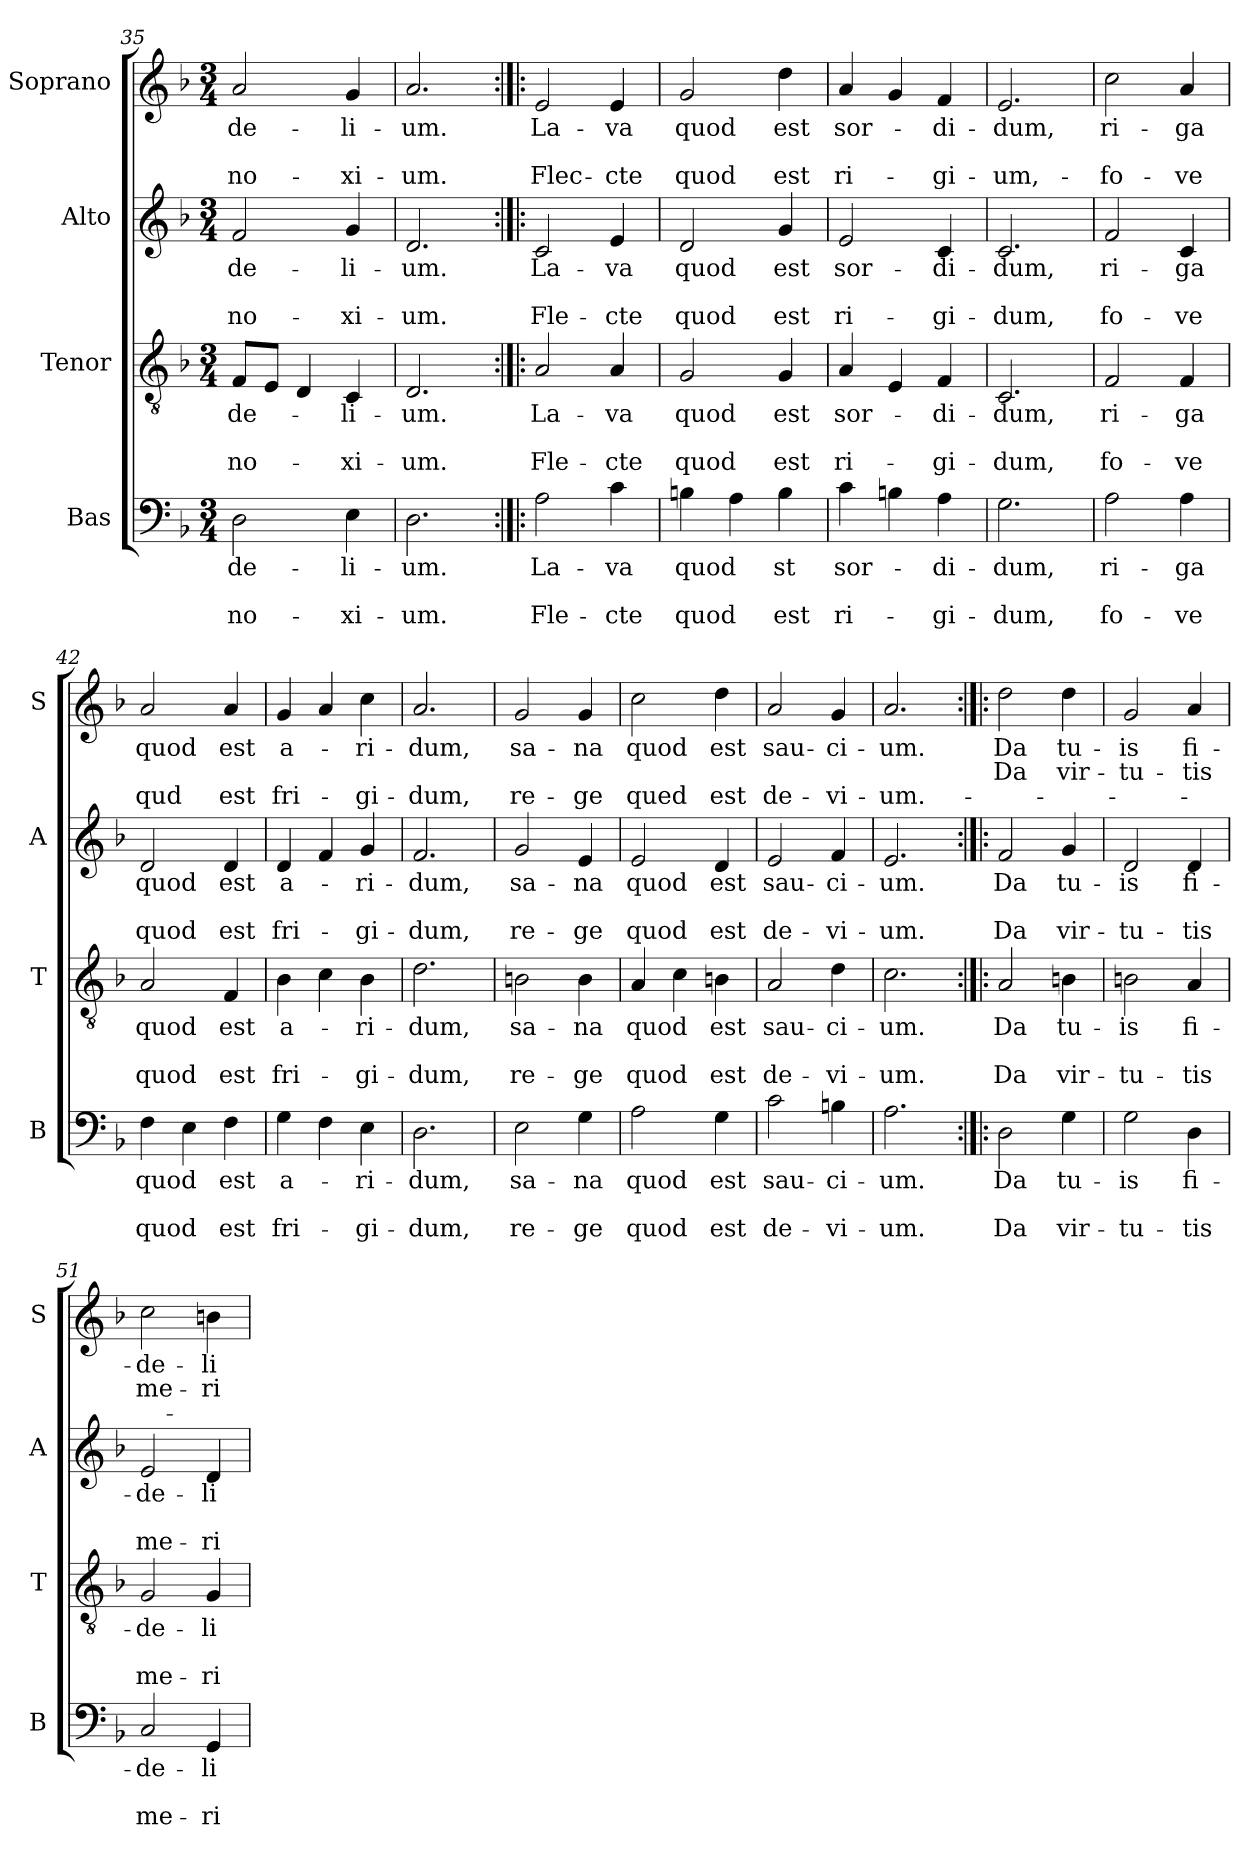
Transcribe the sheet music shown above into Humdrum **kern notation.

**kern	**text	**text	**text	**kern	**text	**text	**text	**kern	**text	**text	**text	**kern	**text	**text	**text
*part4	*part4	*part4	*part4	*part3	*part3	*part3	*part3	*part2	*part2	*part2	*part2	*part1	*part1	*part1	*part1
*staff4	*staff4	*staff4	*staff4	*staff3	*staff3	*staff3	*staff3	*staff2	*staff2	*staff2	*staff2	*staff1	*staff1	*staff1	*staff1
*I"Bas	*	*	*	*I"Tenor	*	*	*	*I"Alto	*	*	*	*I"Soprano	*	*	*
*I'B	*	*	*	*I'T	*	*	*	*I'A	*	*	*	*I'S	*	*	*
*clefF4	*	*	*	*clefGv2	*	*	*	*clefG2	*	*	*	*clefG2	*	*	*
*k[b-]	*	*	*	*k[b-]	*	*	*	*k[b-]	*	*	*	*k[b-]	*	*	*
*F:	*	*	*	*F:	*	*	*	*F:	*	*	*	*F:	*	*	*
*M3/4	*	*	*	*M3/4	*	*	*	*M3/4	*	*	*	*M3/4	*	*	*
=35	=35	=35	=35	=35	=35	=35	=35	=35	=35	=35	=35	=35	=35	=35	=35
2D\	-de-	.	no-	8F/L	-de-	.	no-	2f/	-de-	.	no-	2a/	-de-	.	no-
.	.	.	.	8E/J	.	.	.	.	.	.	.	.	.	.	.
.	.	.	.	4D/	.	.	.	.	.	.	.	.	.	.	.
4E\	-li-	.	-xi-	4C/	-li-	.	-xi-	4g/	-li-	.	-xi-	4g/	-li-	.	-xi-
=36	=36	=36	=36	=36	=36	=36	=36	=36	=36	=36	=36	=36	=36	=36	=36
2.D\	-um.	.	-um.	2.D/	-um.	.	-um.	2.d/	-um.	.	-um.	2.a/	-um.	.	-um.
=37:|!|:	=37:|!|:	=37:|!|:	=37:|!|:	=37:|!|:	=37:|!|:	=37:|!|:	=37:|!|:	=37:|!|:	=37:|!|:	=37:|!|:	=37:|!|:	=37:|!|:	=37:|!|:	=37:|!|:	=37:|!|:
2A\	La-	.	Fle-	2A/	La-	.	Fle-	2c/	La-	.	Fle-	2e/	La-	.	Flec-
4c\	-va	.	-cte	4A/	-va	.	-cte	4e/	-va	.	-cte	4e/	-va	.	-cte
=38	=38	=38	=38	=38	=38	=38	=38	=38	=38	=38	=38	=38	=38	=38	=38
4Bn\	quod	.	quod	2G/	quod	.	quod	2d/	quod	.	quod	2g/	quod	.	quod
4A\	.	.	.	.	.	.	.	.	.	.	.	.	.	.	.
4B\	st	.	est	4G/	est	.	est	4g/	est	.	est	4dd\	est	.	est
=39	=39	=39	=39	=39	=39	=39	=39	=39	=39	=39	=39	=39	=39	=39	=39
4c\	sor-	.	ri-	4A/	sor-	.	ri-	2e/	sor-	.	ri-	4a/	sor-	.	ri-
4Bn\	.	.	.	4E/	.	.	.	.	.	.	.	4g/	.	.	.
4A\	-di-	.	-gi-	4F/	-di-	.	-gi-	4c/	-di-	.	-gi-	4f/	-di-	.	-gi-
=40	=40	=40	=40	=40	=40	=40	=40	=40	=40	=40	=40	=40	=40	=40	=40
2.G\	-dum,	.	-dum,	2.C/	-dum,	.	-dum,	2.c/	-dum,	.	-dum,	2.e/	-dum,	.	-um,-
!!LO:PB:g=z
=41	=41	=41	=41	=41	=41	=41	=41	=41	=41	=41	=41	=41	=41	=41	=41
2A\	ri-	.	fo-	2F/	ri-	.	fo-	2f/	ri-	.	fo-	2cc\	ri-	.	-fo-
4A\	-ga	.	-ve	4F/	-ga	.	-ve	4c/	-ga	.	-ve	4a/	-ga	.	-ve
=42	=42	=42	=42	=42	=42	=42	=42	=42	=42	=42	=42	=42	=42	=42	=42
4F\	quod	.	quod	2A/	quod	.	quod	2d/	quod	.	quod	2a/	quod	.	qud
4E\	.	.	.	.	.	.	.	.	.	.	.	.	.	.	.
4F\	est	.	est	4F/	est	.	est	4d/	est	.	est	4a/	est	.	est
=43	=43	=43	=43	=43	=43	=43	=43	=43	=43	=43	=43	=43	=43	=43	=43
4G\	a-	.	fri-	4B-\	a-	.	fri-	4d/	a-	.	fri-	4g/	a-	.	fri-
4F\	.	.	.	4c\	.	.	.	4f/	.	.	.	4a/	.	.	.
4E\	-ri-	.	-gi-	4B-\	-ri-	.	-gi-	4g/	-ri-	.	-gi-	4cc\	-ri-	.	-gi-
=44	=44	=44	=44	=44	=44	=44	=44	=44	=44	=44	=44	=44	=44	=44	=44
2.D\	-dum,	.	-dum,	2.d\	-dum,	.	-dum,	2.f/	-dum,	.	-dum,	2.a/	-dum,	.	-dum,
=45	=45	=45	=45	=45	=45	=45	=45	=45	=45	=45	=45	=45	=45	=45	=45
2E\	sa-	.	re-	2Bn\	sa-	.	re-	2g/	sa-	.	re-	2g/	sa-	.	re-
4G\	-na	.	-ge	4B\	-na	.	-ge	4e/	-na	.	-ge	4g/	-na	.	-ge
=46	=46	=46	=46	=46	=46	=46	=46	=46	=46	=46	=46	=46	=46	=46	=46
2A\	quod	.	quod	4A/	quod	.	quod	2e/	quod	.	quod	2cc\	quod	.	qued
.	.	.	.	4c\	.	.	.	.	.	.	.	.	.	.	.
4G\	est	.	est	4Bn\	est	.	est	4d/	est	.	est	4dd\	est	.	est
=47	=47	=47	=47	=47	=47	=47	=47	=47	=47	=47	=47	=47	=47	=47	=47
2c\	sau-	.	de-	2A/	sau-	.	de-	2e/	sau-	.	de-	2a/	sau-	.	de-
4Bn\	-ci-	.	-vi-	4d\	-ci-	.	-vi-	4f/	-ci-	.	-vi-	4g/	-ci-	.	-vi-
=48	=48	=48	=48	=48	=48	=48	=48	=48	=48	=48	=48	=48	=48	=48	=48
2.A\	-um.	.	-um.	2.c\	-um.	.	-um.	2.e/	-um.	.	-um.	2.a/	-um.	.	-um.-
!!LO:LB:g=z
=49:|!|:	=49:|!|:	=49:|!|:	=49:|!|:	=49:|!|:	=49:|!|:	=49:|!|:	=49:|!|:	=49:|!|:	=49:|!|:	=49:|!|:	=49:|!|:	=49:|!|:	=49:|!|:	=49:|!|:	=49:|!|:
2D\	Da	.	Da	2A/	Da	.	Da	2f/	Da	.	Da	2dd\	Da	Da	.
4G\	tu-	.	vir-	4Bn\	tu-	.	vir-	4g/	tu-	.	vir-	4dd\	tu-	vir-	.
=50	=50	=50	=50	=50	=50	=50	=50	=50	=50	=50	=50	=50	=50	=50	=50
2G\	-is	.	-tu-	2Bn\	-is	.	-tu-	2d/	-is	.	-tu-	2g/	-is	-tu-	.
4D\	fi-	.	-tis	4A/	fi-	.	-tis	4d/	fi-	.	-tis	4a/	fi-	-tis	.
=51	=51	=51	=51	=51	=51	=51	=51	=51	=51	=51	=51	=51	=51	=51	=51
2C/	-de-	.	me-	2G/	-de-	.	me-	2e/	-de-	.	me-	2cc\	-de-	me-	.
4GG/	-li-	.	-ri-	4G/	-li-	.	-ri-	4d/	-li-	.	-ri-	4bn\	-li-	-ri-	.
=	=	=	=	=	=	=	=	=	=	=	=	=	=	=	=
*-	*-	*-	*-	*-	*-	*-	*-	*-	*-	*-	*-	*-	*-	*-	*-
